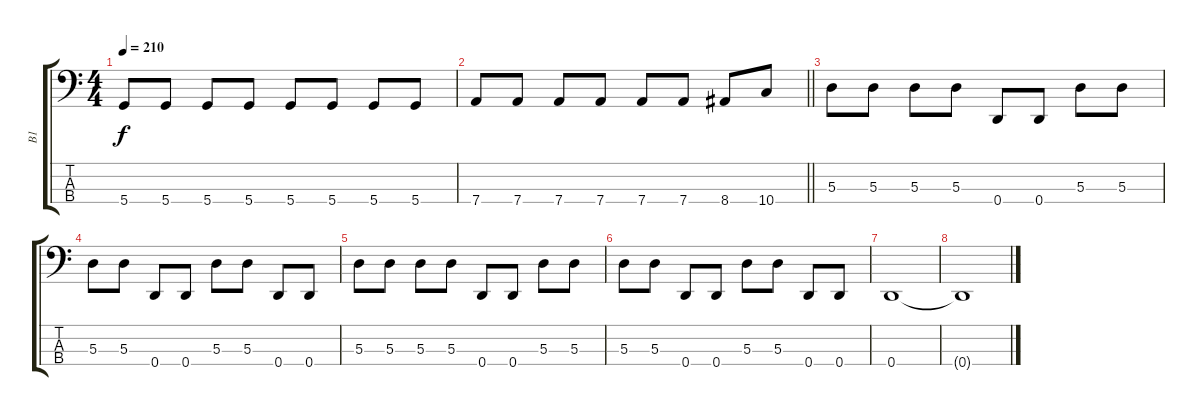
\track ("B1" "B1") {instrument slapbass2}
\staff {score tabs}
\tuning (G2 D2 A1 D1) {hide}
\ts (4 4)
\tempo 210
\clef f4
\ks c
5.4.8{dy f} 5.4.8 5.4.8 5.4.8 5.4.8 5.4.8 5.4.8 5.4.8 |
\barLineRight lightlight
7.4.8 7.4.8 7.4.8 7.4.8 7.4.8 7.4.8 8.4.8 10.4.8 |
5.3.8 5.3.8 5.3.8 5.3.8 0.4.8 0.4.8 5.3.8 5.3.8 |
5.3.8 5.3.8 0.4.8 0.4.8 5.3.8 5.3.8 0.4.8 0.4.8 |
5.3.8 5.3.8 5.3.8 5.3.8 0.4.8 0.4.8 5.3.8 5.3.8 |
5.3.8 5.3.8 0.4.8 0.4.8 5.3.8 5.3.8 0.4.8 0.4.8 |
0.4.1 |
0.4{t}.1
